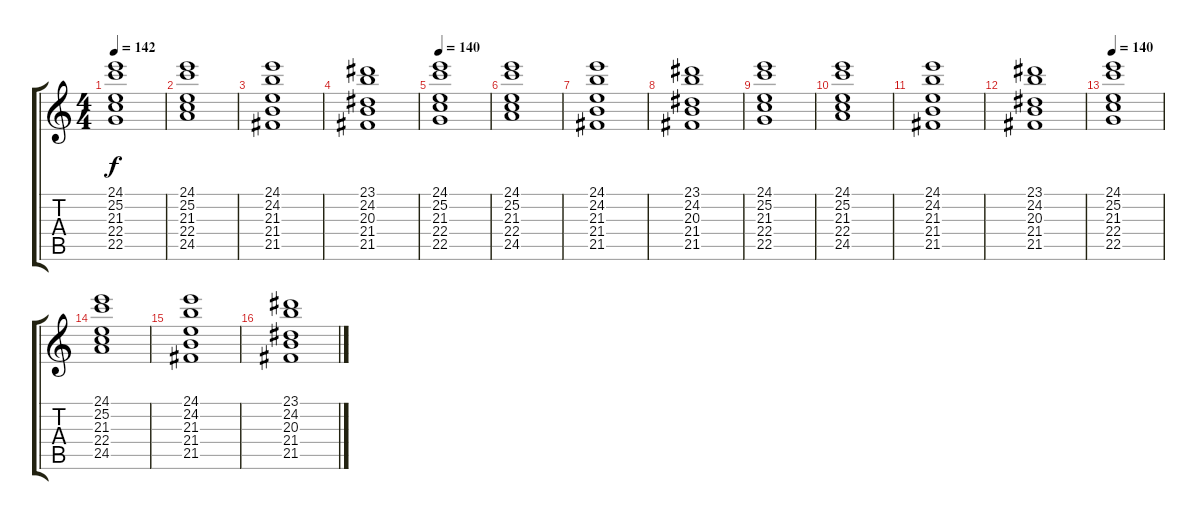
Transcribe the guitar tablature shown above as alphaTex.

\track "" {instrument lead1square}
\staff {score tabs}
\tuning (E4 B3 G3 D3 A2 E2) {hide}
\ts (4 4)
\tempo 142
\clef g2
\ks c
(24.1 25.2 21.3 22.4 22.5).1{dy f instrument lead1square} |
(24.1 25.2 21.3 22.4 24.5).1 |
(24.1 24.2 21.3 21.4 21.5).1 |
(23.1 24.2 20.3 21.4 21.5).1 |
\tempo 140
(24.1 25.2 21.3 22.4 22.5).1 |
(24.1 25.2 21.3 22.4 24.5).1 |
(24.1 24.2 21.3 21.4 21.5).1 |
(23.1 24.2 20.3 21.4 21.5).1 |
(24.1 25.2 21.3 22.4 22.5).1 |
(24.1 25.2 21.3 22.4 24.5).1 |
(24.1 24.2 21.3 21.4 21.5).1 |
(23.1 24.2 20.3 21.4 21.5).1 |
\tempo 140
(24.1 25.2 21.3 22.4 22.5).1 |
(24.1 25.2 21.3 22.4 24.5).1 |
(24.1 24.2 21.3 21.4 21.5).1 |
(23.1 24.2 20.3 21.4 21.5).1
